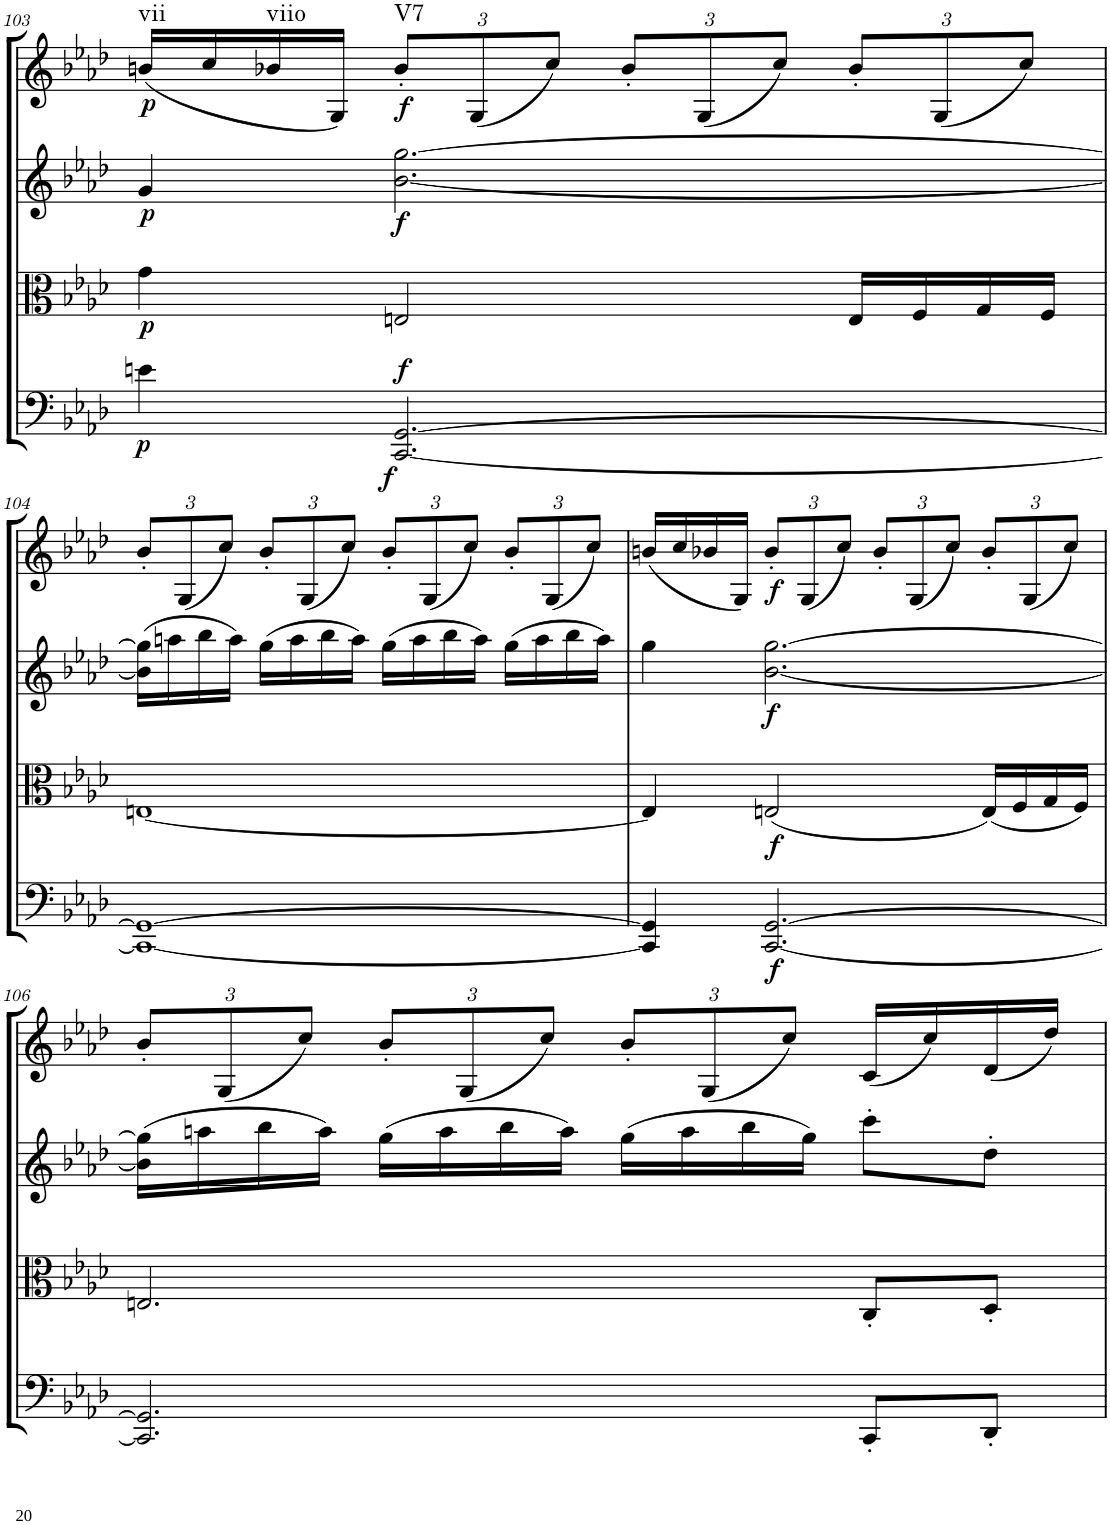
**kern	**dynam	**kern	**dynam	**kern	**dynam	**kern	**dynam	**harte
*part4	*part4	*part3	*part3	*part2	*part2	*part1	*part1	*part1
*staff4	*staff4	*staff3	*staff3	*staff2	*staff2	*staff1	*staff1	*
*I"Cello	*	*I"Viola	*	*I"2nd Violin	*	*I"1st Violin	*	*
*	*	*I'Vla	*	*I'Vln	*	*I'Vln	*	*
!!LO:PB:g=z
*clefF4	*	*clefC3	*	*clefG2	*	*clefG2	*	*
*k[b-e-a-d-]	*	*k[b-e-a-d-]	*	*k[b-e-a-d-]	*	*k[b-e-a-d-]	*	*
*M4/4	*	*M4/4	*	*M4/4	*	*M4/4	*	*
*met(c)	*	*met(c)	*	*met(c)	*	*met(c)	*	*
=103	=103	=103	=103	=103	=103	=103	=103	=103
!	!LO:DY:b	!	!LO:DY:b	!	!LO:DY:b	!	!LO:DY:b	!LO:H:kt=vii
4en\	p	4g\	p	4g/	p	(16bn/LL	p	N
.	.	.	.	.	.	16cc/	.	.
!	!	!	!	!	!	!	!	!LO:H:kt=viio
.	.	.	.	.	.	16b-X/	.	N
.	.	.	.	.	.	16G/JJ)	.	.
*	*	*	*	*	*	*Xbrackettup	*	*
!	!LO:DY:b	!	!	!	!	!	!	!
!	!LO:DY:n=1:a	!	!	!	!LO:DY:b	!	!LO:DY:b	!LO:H:kt=V7
[2.CC/ [2.GG/	f f	2En/	.	[2.b-\ [2.gg\	f	12b-'/L	f	N
.	.	.	.	.	.	(12G/	.	.
.	.	.	.	.	.	12cc/J)	.	.
.	.	.	.	.	.	12b-'/L	.	.
.	.	.	.	.	.	(12G/	.	.
.	.	.	.	.	.	12cc/J)	.	.
.	.	16E/LL	.	.	.	12b-'/L	.	.
.	.	16F/	.	.	.	.	.	.
.	.	.	.	.	.	(12G/	.	.
.	.	16G/	.	.	.	.	.	.
.	.	.	.	.	.	12cc/J)	.	.
.	.	16F/JJ	.	.	.	.	.	.
!!LO:LB:g=z
=104	=104	=104	=104	=104	=104	=104	=104	=104
1CC_ 1GG_	.	[1En	.	(16b-\] 16gg\]LL	.	12b-'/L	.	.
.	.	.	.	16aan\	.	.	.	.
.	.	.	.	.	.	(12G/	.	.
.	.	.	.	16bb-\	.	.	.	.
.	.	.	.	.	.	12cc/J)	.	.
.	.	.	.	16aa\JJ)	.	.	.	.
.	.	.	.	(16gg\LL	.	12b-'/L	.	.
.	.	.	.	16aa\	.	.	.	.
.	.	.	.	.	.	(12G/	.	.
.	.	.	.	16bb-\	.	.	.	.
.	.	.	.	.	.	12cc/J)	.	.
.	.	.	.	16aa\JJ)	.	.	.	.
.	.	.	.	(16gg\LL	.	12b-'/L	.	.
.	.	.	.	16aa\	.	.	.	.
.	.	.	.	.	.	(12G/	.	.
.	.	.	.	16bb-\	.	.	.	.
.	.	.	.	.	.	12cc/J)	.	.
.	.	.	.	16aa\JJ)	.	.	.	.
.	.	.	.	(16gg\LL	.	12b-'/L	.	.
.	.	.	.	16aa\	.	.	.	.
.	.	.	.	.	.	(12G/	.	.
.	.	.	.	16bb-\	.	.	.	.
.	.	.	.	.	.	12cc/J)	.	.
.	.	.	.	16aa\JJ)	.	.	.	.
=105	=105	=105	=105	=105	=105	=105	=105	=105
4CC/] 4GG/]	.	4E/]	.	4gg\	.	(16bn/LL	.	.
.	.	.	.	.	.	16cc/	.	.
.	.	.	.	.	.	16b-X/	.	.
.	.	.	.	.	.	16G/JJ)	.	.
!	!LO:DY:b	!	!LO:DY:b	!	!LO:DY:b	!	!LO:DY:b	!
[2.CC/ [2.GG/	f	(2En/	f	[2.b-\ [2.gg\	f	12b-'/L	f	.
.	.	.	.	.	.	(12G/	.	.
.	.	.	.	.	.	12cc/J)	.	.
.	.	.	.	.	.	12b-'/L	.	.
.	.	.	.	.	.	(12G/	.	.
.	.	.	.	.	.	12cc/J)	.	.
.	.	(16E/LL)	.	.	.	12b-'/L	.	.
.	.	16F/	.	.	.	.	.	.
.	.	.	.	.	.	(12G/	.	.
.	.	16G/	.	.	.	.	.	.
.	.	.	.	.	.	12cc/J)	.	.
.	.	16F/JJ)	.	.	.	.	.	.
!!LO:LB:g=z
=106	=106	=106	=106	=106	=106	=106	=106	=106
2.CC/] 2.GG/]	.	2.En/	.	(16b-\] 16gg\]LL	.	12b-'/L	.	.
.	.	.	.	16aan\	.	.	.	.
.	.	.	.	.	.	(12G/	.	.
.	.	.	.	16bb-\	.	.	.	.
.	.	.	.	.	.	12cc/J)	.	.
.	.	.	.	16aa\JJ)	.	.	.	.
.	.	.	.	(16gg\LL	.	12b-'/L	.	.
.	.	.	.	16aa\	.	.	.	.
.	.	.	.	.	.	(12G/	.	.
.	.	.	.	16bb-\	.	.	.	.
.	.	.	.	.	.	12cc/J)	.	.
.	.	.	.	16aa\JJ)	.	.	.	.
.	.	.	.	(16gg\LL	.	12b-'/L	.	.
.	.	.	.	16aa\	.	.	.	.
.	.	.	.	.	.	(12G/	.	.
.	.	.	.	16bb-\	.	.	.	.
.	.	.	.	.	.	12cc/J)	.	.
.	.	.	.	16gg\JJ)	.	.	.	.
8CC'/L	.	8C'/L	.	8ccc'\L	.	(16c/LL	.	.
.	.	.	.	.	.	16cc/)	.	.
8DD-'/J	.	8D-'/J	.	8dd-'\J	.	(16d-/	.	.
.	.	.	.	.	.	16dd-/JJ)	.	.
=	=	=	=	=	=	=	=	=
*-	*-	*-	*-	*-	*-	*-	*-	*-
